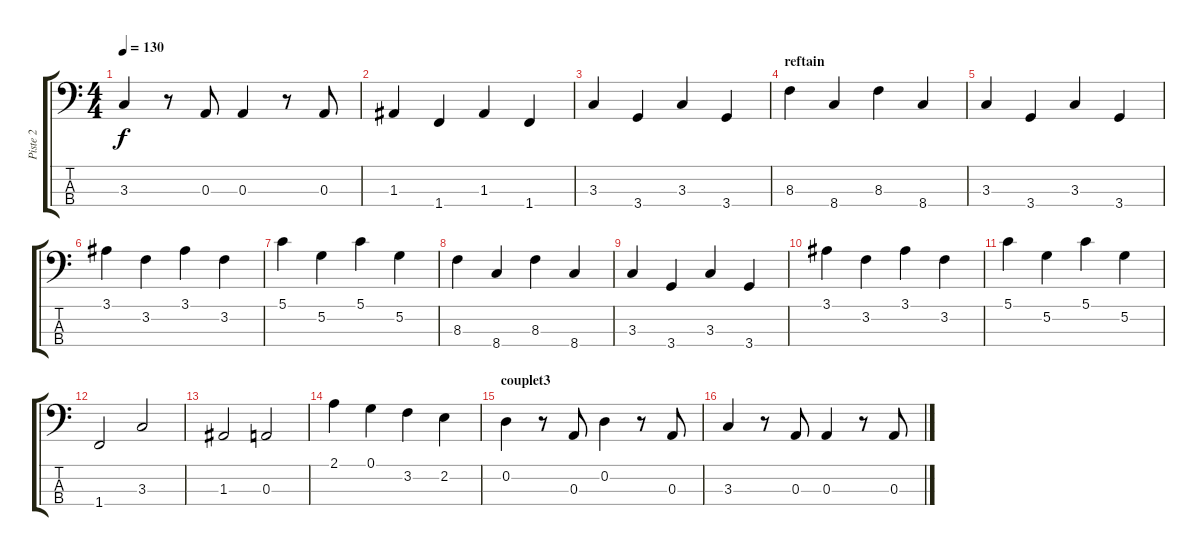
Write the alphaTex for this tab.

\track ("Piste 2" "Piste 2") {instrument electricbassfinger}
\staff {score tabs}
\tuning (G2 D2 A1 E1) {hide}
\ts (4 4)
\tempo 130
\clef f4
\ks c
3.3.4{dy f} r.8 0.3.8 0.3.4 r.8 0.3.8 |
1.3.4 1.4.4 1.3.4 1.4.4 |
3.3.4 3.4.4 3.3.4 3.4.4 |
\section ("" "reftain")
8.3.4 8.4.4 8.3.4 8.4.4 |
3.3.4 3.4.4 3.3.4 3.4.4 |
3.1.4 3.2.4 3.1.4 3.2.4 |
5.1.4 5.2.4 5.1.4 5.2.4 |
8.3.4 8.4.4 8.3.4 8.4.4 |
3.3.4 3.4.4 3.3.4 3.4.4 |
3.1.4 3.2.4 3.1.4 3.2.4 |
5.1.4 5.2.4 5.1.4 5.2.4 |
1.4.2 3.3.2 |
1.3.2 0.3.2 |
2.1.4 0.1.4 3.2.4 2.2.4 |
\section ("" "couplet3")
0.2.4 r.8 0.3.8 0.2.4 r.8 0.3.8 |
3.3.4 r.8 0.3.8 0.3.4 r.8 0.3.8
